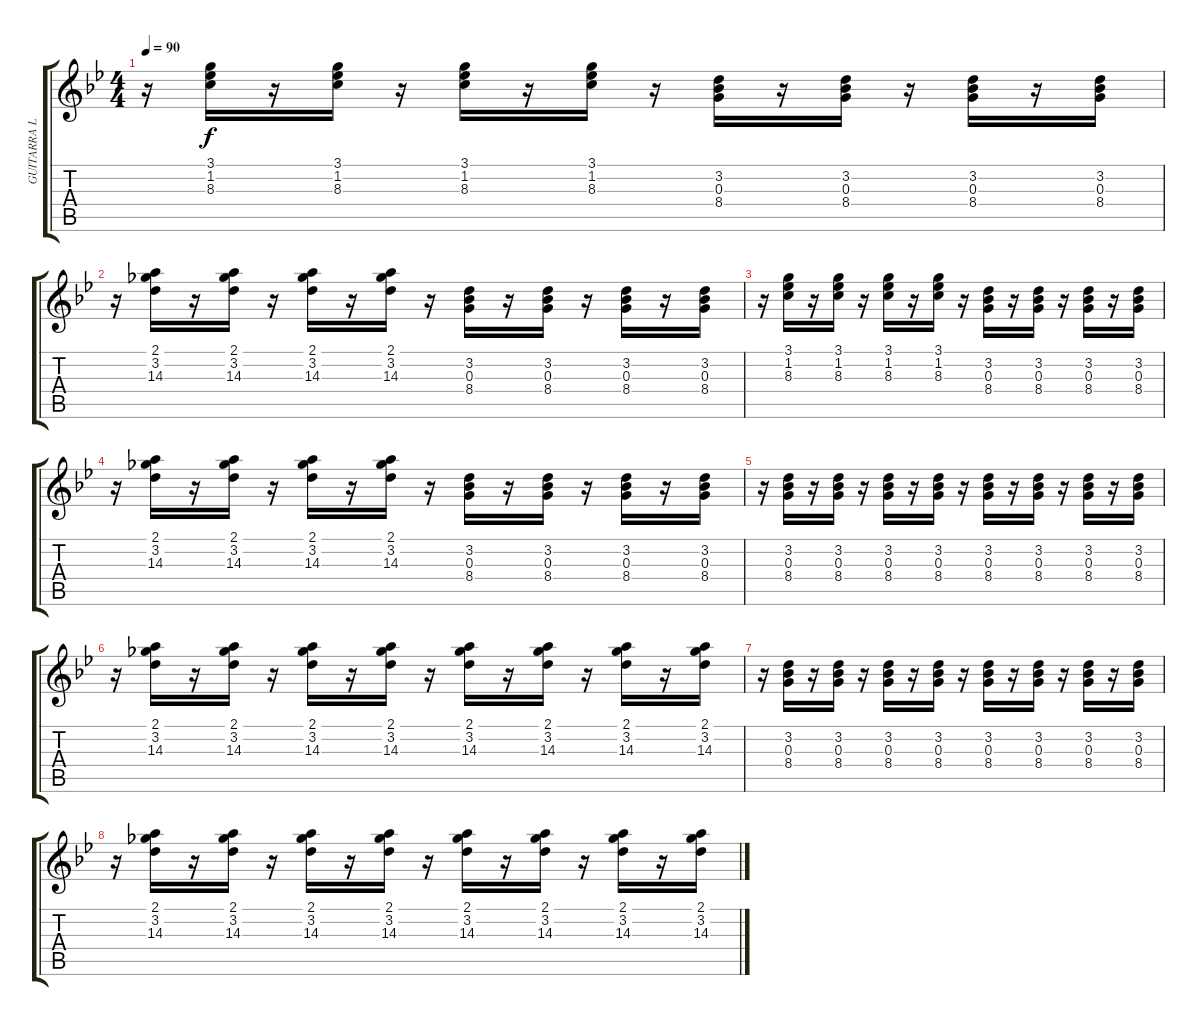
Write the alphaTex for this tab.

\track ("GUITARRA LIMPIA" "GUITARRA L") {instrument electricguitarclean}
\staff {score tabs}
\tuning (E4 B3 G3 D3 A2 E2) {hide}
\ts (4 4)
\tempo 90
\clef g2
\ks gminor
r.16{dy f} (3.1 1.2 8.3).16 r.16 (3.1 1.2 8.3).16 r.16 (3.1 1.2 8.3).16 r.16 (3.1 1.2 8.3).16 r.16 (3.2 0.3 8.4).16 r.16 (3.2 0.3 8.4).16 r.16 (3.2 0.3 8.4).16 r.16 (3.2 0.3 8.4).16 |
r.16 (2.1 3.2 14.3).16 r.16 (2.1 3.2 14.3).16 r.16 (2.1 3.2 14.3).16 r.16 (2.1 3.2 14.3).16 r.16 (3.2 0.3 8.4).16 r.16 (3.2 0.3 8.4).16 r.16 (3.2 0.3 8.4).16 r.16 (3.2 0.3 8.4).16 |
r.16 (3.1 1.2 8.3).16 r.16 (3.1 1.2 8.3).16 r.16 (3.1 1.2 8.3).16 r.16 (3.1 1.2 8.3).16 r.16 (3.2 0.3 8.4).16 r.16 (3.2 0.3 8.4).16 r.16 (3.2 0.3 8.4).16 r.16 (3.2 0.3 8.4).16 |
r.16 (2.1 3.2 14.3).16 r.16 (2.1 3.2 14.3).16 r.16 (2.1 3.2 14.3).16 r.16 (2.1 3.2 14.3).16 r.16 (3.2 0.3 8.4).16 r.16 (3.2 0.3 8.4).16 r.16 (3.2 0.3 8.4).16 r.16 (3.2 0.3 8.4).16 |
r.16 (3.2 0.3 8.4).16 r.16 (3.2 0.3 8.4).16 r.16 (3.2 0.3 8.4).16 r.16 (3.2 0.3 8.4).16 r.16 (3.2 0.3 8.4).16 r.16 (3.2 0.3 8.4).16 r.16 (3.2 0.3 8.4).16 r.16 (3.2 0.3 8.4).16 |
r.16 (2.1 3.2 14.3).16 r.16 (2.1 3.2 14.3).16 r.16 (2.1 3.2 14.3).16 r.16 (2.1 3.2 14.3).16 r.16 (2.1 3.2 14.3).16 r.16 (2.1 3.2 14.3).16 r.16 (2.1 3.2 14.3).16 r.16 (2.1 3.2 14.3).16 |
r.16 (3.2 0.3 8.4).16 r.16 (3.2 0.3 8.4).16 r.16 (3.2 0.3 8.4).16 r.16 (3.2 0.3 8.4).16 r.16 (3.2 0.3 8.4).16 r.16 (3.2 0.3 8.4).16 r.16 (3.2 0.3 8.4).16 r.16 (3.2 0.3 8.4).16 |
r.16 (2.1 3.2 14.3).16 r.16 (2.1 3.2 14.3).16 r.16 (2.1 3.2 14.3).16 r.16 (2.1 3.2 14.3).16 r.16 (2.1 3.2 14.3).16 r.16 (2.1 3.2 14.3).16 r.16 (2.1 3.2 14.3).16 r.16 (2.1 3.2 14.3).16
